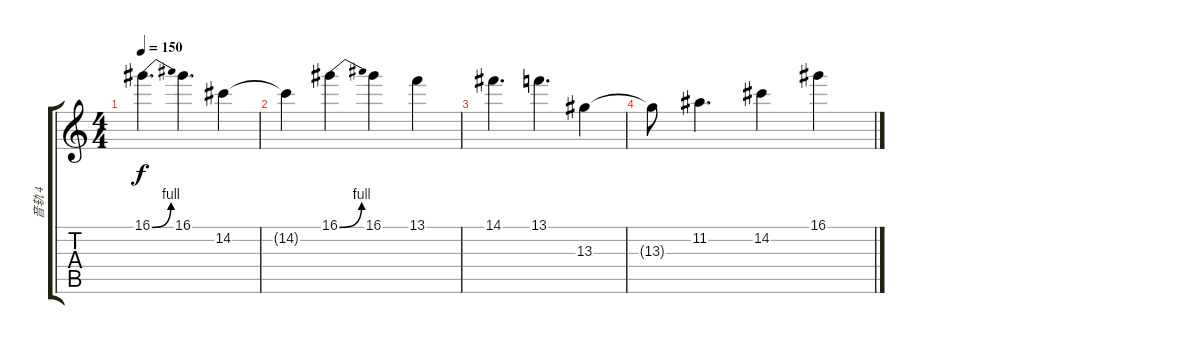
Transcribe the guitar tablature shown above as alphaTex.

\track ("音轨 4" "音轨 4") {instrument distortionguitar}
\staff {score tabs}
\tuning (E4 B3 G3 D3 A2 E2) {hide}
\ts (4 4)
\tempo 150
\clef g2
\ks c
16.1{be (bend 0 0 60 4)}.4{d dy f} 16.1.4{d} 14.2.4 |
14.2{t}.4 16.1{be (bend 0 0 60 4)}.4 16.1.4 13.1.4 |
14.1.4{d} 13.1.4{d} 13.3.4 |
13.3{t}.8 11.2.4{d} 14.2.4 16.1.4
